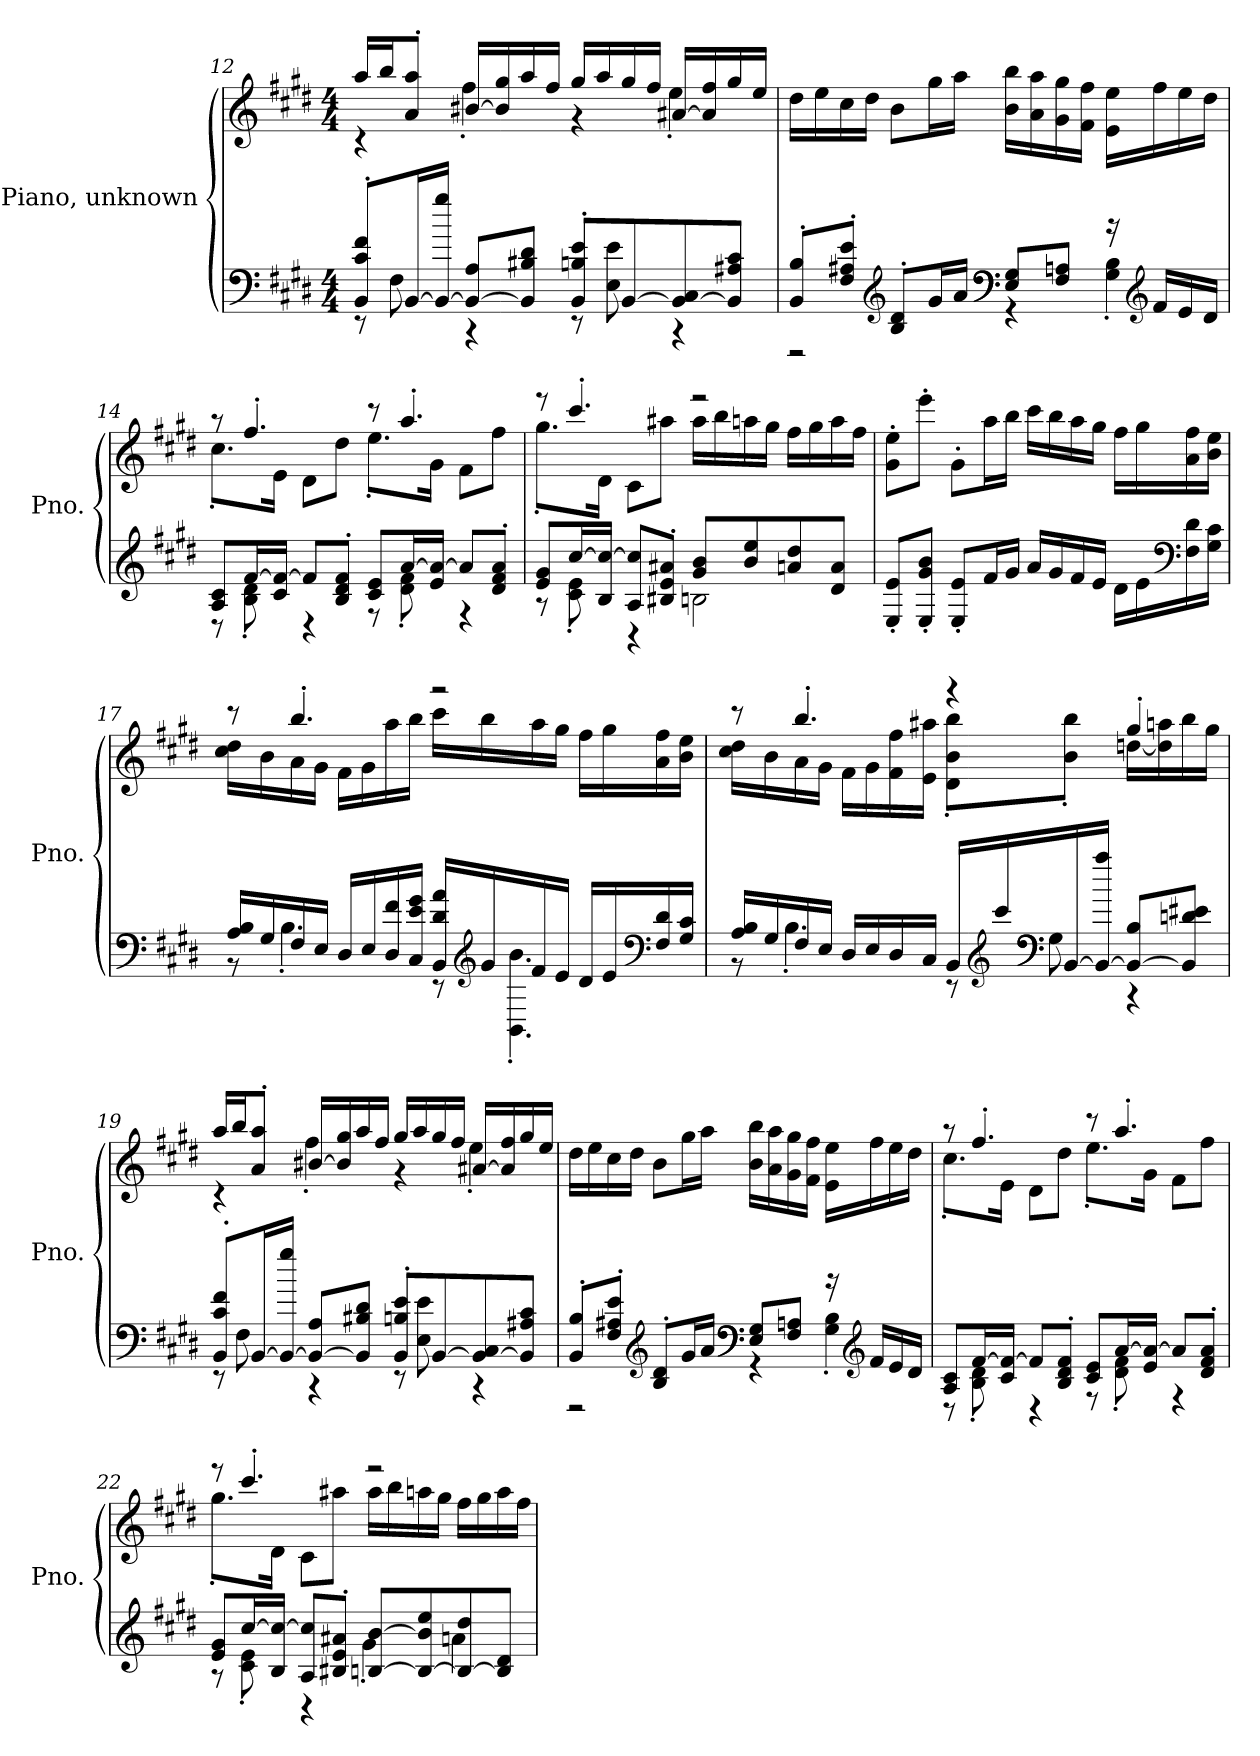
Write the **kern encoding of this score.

**kern	**kern
*part1	*part1
*staff2	*staff1
*I"Piano, unknown	*
*I'Pno.	*
!!LO:PB:g=z
*clefF4	*clefG2
*k[f#c#g#d#]	*k[f#c#g#d#]
*M4/4	*M4/4
=12	=12
*^	*^
8BB/' 8c#/' 8f#/'L	8r	16aa/LL	4r
.	.	16bb/J	.
[16BB/L	8F#\	8a/' 8aa/'J	.
16BB/_ 16gg#/JJ	.	.	.
8BB/_ 8A/L	4r	[16b#X/LL	4ff#'\
.	.	16b#/] 16gg#/	.
8BB/] 8B#X/ 8d#/J	.	16aa/	.
.	.	16ff#/JJ	.
8BB/' 8Bn/' 8e/'L	8r	16gg#/LL	4r
.	.	16aa/	.
[8BB/	8E\ 8e\	16gg#/	.
.	.	16ff#/JJ	.
8BB/_ 8C#/	4r	[16a#X/LL	4ee'\
.	.	16a#/] 16ff#/	.
8BB/] 8A#X/ 8c#/J	.	16gg#/	.
.	.	16ee/JJ	.
*	*	*v	*v
=13	=13	=13
8BB/' 8B/'L	2r	16dd#\LL
.	.	16ee\
8F#/' 8A#X/' 8e/'J	.	16cc#\
.	.	16dd#\JJ
*clefG2	*	*
8B/' 8d#/'L	.	8b\L
16g#/L	.	16gg#\L
16a/JJ	.	16aa\JJ
*clefF4	*	*
8E/ 8G#/L	4r	16b\ 16bb\LL
.	.	16a\ 16aa\
8F#/ 8An/J	.	16g#\ 16gg#\
.	.	16f#\ 16ff#\JJ
16r	4G#\' 4B\'	16e\ 16ee\LL
*clefG2	*	*
16f#/LL	.	16ff#\
16e/	.	16ee\
16d#/JJ	.	16dd#\JJ
!!LO:LB:g=z
=14	=14	=14
*	*	*^
8A/ 8c#/L	8r	8r	8.cc#'\L
[16f#/L	8B\' 8d#\'	4.ff#'/	.
16c#/ 16f#/_JJ	.	.	16e\Jk
8f#/L]	4r	.	8d#\L
8B/' 8d#/' 8f#/'J	.	.	8dd#\J
8c#/ 8e/L	8r	8r	8.ee'\L
[16a/L	8d#\' 8f#\'	4.aa'/	.
16e/ 16a/_JJ	.	.	16g#\Jk
8a/L]	4r	.	8f#\L
8d#/' 8f#/' 8a/'J	.	.	8ff#\J
=15	=15	=15	=15
8e/ 8g#/L	8r	8r	8.gg#'\L
[16cc#/L	8c#\' 8e\'	4.ccc#'/	.
16B/ 16cc#/_JJ	.	.	16d#\Jk
8A/ 8cc#/]L	4r	.	8c#\L
8B#X/' 8e/' 8a#X/'J	.	.	8aa#X\J
8g#/ 8b/L	2Bn\	2r	16aa#\LL
.	.	.	16bb\
8b/ 8ee/	.	.	16aan\
.	.	.	16gg#\JJ
8an/ 8dd#/	.	.	16ff#\LL
.	.	.	16gg#\
8d#/ 8a/J	.	.	16aa\
.	.	.	16ff#\JJ
*v	*v	*	*
*	*v	*v
!!LO:LB:g=z
=16	=16
8E/' 8e/'L	8g#\' 8ee\'L
8E/' 8g#/' 8b/'J	8eee'\J
8E/' 8e/'L	8g#'\L
16f#/L	16aa\L
16g#/JJ	16bb\JJ
16a/LL	16ccc#\LL
16g#/	16bb\
16f#/	16aa\
16e/JJ	16gg#\JJ
16d#\LL	16ff#\LL
16e\	16gg#\
*clefF4	*
16F#\ 16d#\	16a\ 16ff#\
16G#\ 16c#\JJ	16b\ 16ee\JJ
=17	=17
*^	*^
16A/ 16B/LL	8r	8r	16cc#\ 16dd#\LL
16G#/	.	.	16b\
16F#/	4.B'\	4.bb'/	16a\
16E/JJ	.	.	16g#\JJ
16D#/LL	.	.	16f#\LL
16E/	.	.	16g#\
16D#/ 16f#/	.	.	16aa\
16C#/ 16e/ 16g#/JJ	.	.	16bb\JJ
16BB/ 16d#/ 16a/LL	8r	2r	16ccc#\LL
*clefG2	*	*	*
16g#/	.	.	16bb\
16f#/	4.BB\' 4.b\'	.	16aa\
16e/JJ	.	.	16gg#\JJ
16d#/LL	.	.	16ff#\LL
16e/	.	.	16gg#\
*clefF4	*	*	*
16F#/ 16d#/	.	.	16a\ 16ff#\
16G#/ 16c#/JJ	.	.	16b\ 16ee\JJ
!!LO:LB:g=z	!!
=18	=18	=18	=18
16A/ 16B/LL	8r	8r	16cc#\ 16dd#\LL
16G#/	.	.	16b\
16F#/	4.B'\	4.bb'/	16a\
16E/JJ	.	.	16g#\JJ
16D#/LL	.	.	16f#\LL
16E/	.	.	16g#\
16D#/	.	.	16f#\ 16ff#\
16C#/JJ	.	.	16e\ 16aa#X\JJ
16BB/LL	8r	4r	8d#\' 8b\' 8bb\'L
*clefG2	*	*	*
16ccc#/	.	.	.
*clefF4	*	*	*
[16BB/	8G#\	.	8b\' 8bb\'J
16BB/_ 16aa/JJ	.	.	.
8BB/_ 8B/L	4r	4gg#'/	[16ddn\LL
.	.	.	16dd\] 16aan\
8BB/] 8dn/ 8e#X/J	.	.	16bb\
.	.	.	16gg#\JJ
!!LO:LB:g=z	!!
=19	=19	=19	=19
8BB/' 8c#/' 8f#/'L	8r	16aa/LL	4r
.	.	16bb/J	.
[16BB/L	8F#\	8a/' 8aa/'J	.
16BB/_ 16gg#/JJ	.	.	.
8BB/_ 8A/L	4r	[16b#X/LL	4ff#'\
.	.	16b#/] 16gg#/	.
8BB/] 8B#X/ 8d#/J	.	16aa/	.
.	.	16ff#/JJ	.
8BB/' 8Bn/' 8e/'L	8r	16gg#/LL	4r
.	.	16aa/	.
[8BB/	8E\ 8e\	16gg#/	.
.	.	16ff#/JJ	.
8BB/_ 8C#/	4r	[16a#X/LL	4ee'\
.	.	16a#/] 16ff#/	.
8BB/] 8A#X/ 8c#/J	.	16gg#/	.
.	.	16ee/JJ	.
*	*	*v	*v
=20	=20	=20
8BB/' 8B/'L	2r	16dd#\LL
.	.	16ee\
8F#/' 8A#X/' 8e/'J	.	16cc#\
.	.	16dd#\JJ
*clefG2	*	*
8B/' 8d#/'L	.	8b\L
16g#/L	.	16gg#\L
16a/JJ	.	16aa\JJ
*clefF4	*	*
8E/ 8G#/L	4r	16b\ 16bb\LL
.	.	16a\ 16aa\
8F#/ 8An/J	.	16g#\ 16gg#\
.	.	16f#\ 16ff#\JJ
16r	4G#\' 4B\'	16e\ 16ee\LL
*clefG2	*	*
16f#/LL	.	16ff#\
16e/	.	16ee\
16d#/JJ	.	16dd#\JJ
!!LO:LB:g=z
=21	=21	=21
*	*	*^
8A/ 8c#/L	8r	8r	8.cc#'\L
[16f#/L	8B\' 8d#\'	4.ff#'/	.
16c#/ 16f#/_JJ	.	.	16e\Jk
8f#/L]	4r	.	8d#\L
8B/' 8d#/' 8f#/'J	.	.	8dd#\J
8c#/ 8e/L	8r	8r	8.ee'\L
[16a/L	8d#\' 8f#\'	4.aa'/	.
16e/ 16a/_JJ	.	.	16g#\Jk
8a/L]	4r	.	8f#\L
8d#/' 8f#/' 8a/'J	.	.	8ff#\J
=22	=22	=22	=22
8e/ 8g#/L	8r	8r	8.gg#'\L
[16cc#/L	8c#\' 8e\'	4.ccc#'/	.
16B/ 16cc#/_JJ	.	.	16d#\Jk
8A/ 8cc#/]L	4r	.	8c#\L
8B#X/' 8e/' 8a#X/'J	.	.	8aa#X\J
[8Bn/ [8b/L	4g#'\	2r	16aa#\LL
.	.	.	16bb\
8B/_ 8b/] 8ee/	.	.	16aan\
.	.	.	16gg#\JJ
8B/_ 8dd#/	4an\	.	16ff#\LL
.	.	.	16gg#\
8B/] 8d#/J	.	.	16aa\
.	.	.	16ff#\JJ
*v	*v	*	*
*	*v	*v
=	=
*-	*-
